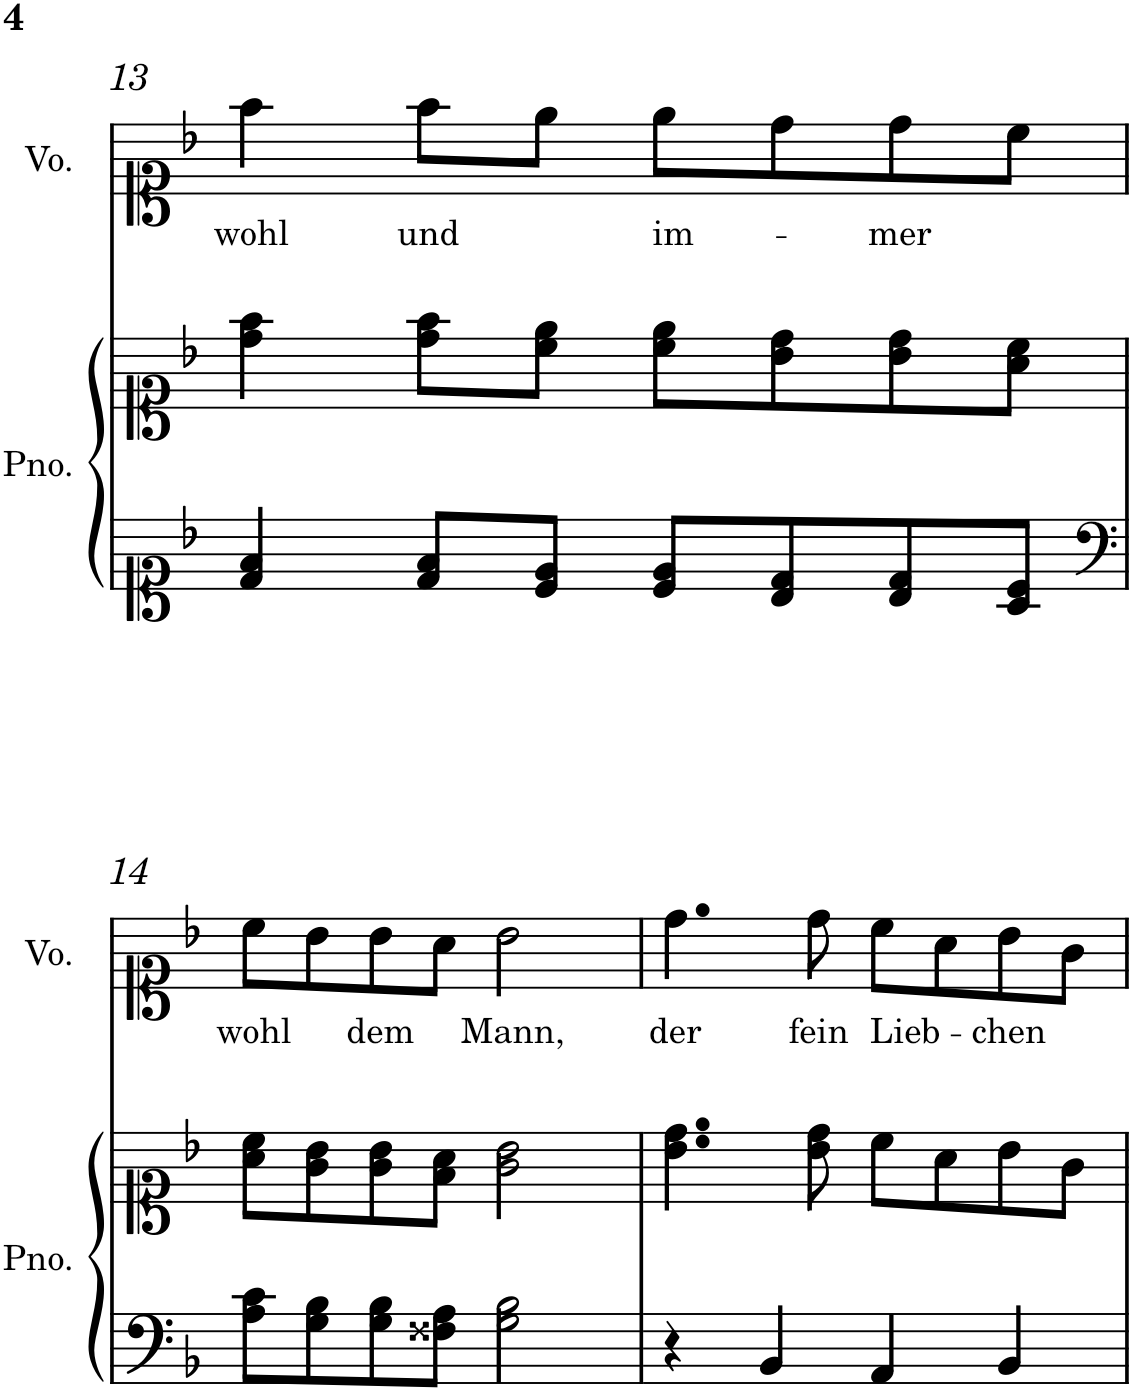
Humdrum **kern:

**kern	**kern	**kern	**text
*part2	*part2	*part1	*part1
*staff3	*staff2	*staff1	*staff1
*I"Piano	*	*I"Voice	*
*I'Pno.	*	*I'Vo.	*
!!LO:PB:g=z
*clefC1	*clefC1	*clefC1	*
*k[b-]	*k[b-]	*k[b-]	*
*M4/4	*M4/4	*M4/4	*
*met(c)	*met(c)	*met(c)	*
=13	=13	=13	=13
!	!	!	!LO:LY:b
4d/ 4f/	4dd\ 4ff\	4ff\	wohl
!	!	!	!LO:LY:b
8d/ 8f/L	8dd\ 8ff\L	8ff\L	und
8c/ 8e/J	8cc\ 8ee\J	8ee\J	.
!	!	!	!LO:LY:b
8c/ 8e/L	8cc\ 8ee\L	8ee\L	im-
8B-/ 8d/	8b-\ 8dd\	8dd\	.
!	!	!	!LO:LY:b
8B-/ 8d/	8b-\ 8dd\	8dd\	-mer
8A/ 8c/J	8a\ 8cc\J	8cc\J	.
!!LO:LB:g=z
=14	=14	=14	=14
*clefF4	*	*	*
!	!	!	!LO:LY:b
8A\ 8c\L	8a\ 8cc\L	8cc\L	wohl
8G\ 8B-\	8g\ 8b-\	8b-\	.
!	!	!	!LO:LY:b
8G\ 8B-\	8g\ 8b-\	8b-\	dem
8F##X\ 8A\J	8f\ 8a\J	8a\J	.
!	!	!	!LO:LY:b
2G\ 2B-\	2g\ 2b-\	2b-\	Mann,
=15	=15	=15	=15
!	!	!	!LO:LY:b
4r	4.b-\ 4.dd\	4.dd\	der
4BB-/	.	.	.
!	!	!	!LO:LY:b
.	8b-\ 8dd\	8dd\	fein
!	!	!	!LO:LY:b
4AA/	8cc\L	8cc\L	Lieb-
.	8a\	8a\	.
!	!	!	!LO:LY:b
4BB-/	8b-\	8b-\	-chen
.	8g\J	8g\J	.
=	=	=	=
*-	*-	*-	*-
